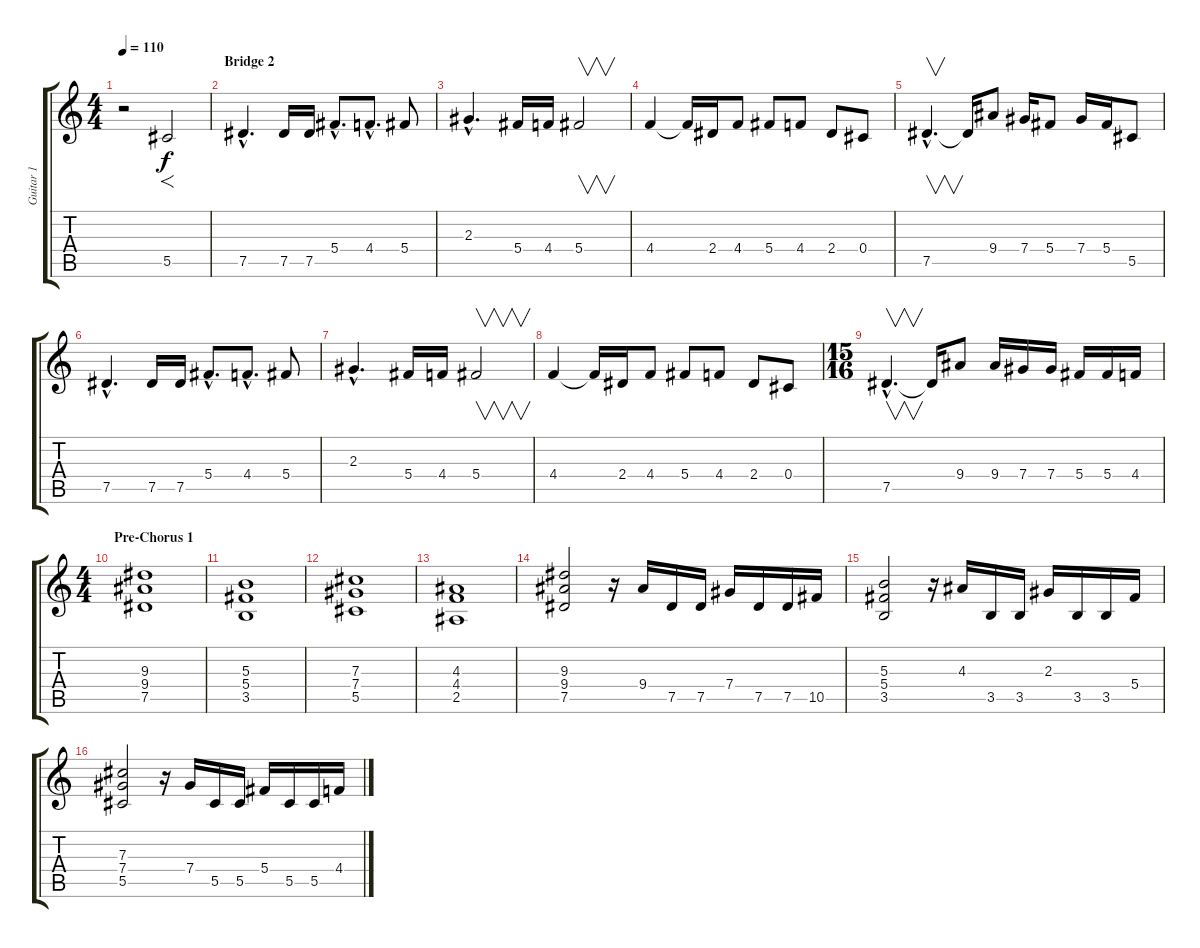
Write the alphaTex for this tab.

\track ("Guitar 1" "Guitar 1") {instrument distortionguitar}
\staff {score tabs}
\tuning (Eb4 Bb3 Gb3 Db3 Ab2 Eb2) {hide}
\ts (4 4)
\tempo 110
\clef g2
\ks c
r.2{dy f} 5.5.2{f} |
\section ("" "Bridge 2")
7.5{hac}.4{d} 7.5.16 7.5.16 5.4{hac}.8{d} 4.4{hac}.8{d} 5.4.8 |
2.3{hac}.4{d} 5.4.16 4.4.16 5.4.2{v} |
4.4.4 4.4{t}.16 2.4.16 4.4.8 5.4.8 4.4.8 2.4.8 0.4.8 |
7.5{hac}.4{v d} 7.5{t}.16 9.4.8 7.4.16 5.4.8 7.4.16 5.4.16 5.5.8 |
7.5{hac}.4{d} 7.5.16 7.5.16 5.4{hac}.8{d} 4.4{hac}.8{d} 5.4.8 |
2.3{hac}.4{d} 5.4.16 4.4.16 5.4.2{v} |
4.4.4 4.4{t}.16 2.4.16 4.4.8 5.4.8 4.4.8 2.4.8 0.4.8 |
\ts (15 16)
7.5{hac}.4{v d} 7.5{t}.16 9.4.8 9.4.16 7.4.16 7.4.16 5.4.16 5.4.16 4.4.16 |
\ts (4 4)
\section ("" "Pre-Chorus 1")
(9.3 9.4 7.5).1 |
(5.3 5.4 3.5).1 |
(7.3 7.4 5.5).1 |
(4.3 4.4 2.5).1 |
(9.3 9.4 7.5).2 r.16 9.4.16 7.5.16 7.5.16 7.4.16 7.5.16 7.5.16 10.5.16 |
(5.3 5.4 3.5).2 r.16 4.3.16 3.5.16 3.5.16 2.3.16 3.5.16 3.5.16 5.4.16 |
(7.3 7.4 5.5).2 r.16 7.4.16 5.5.16 5.5.16 5.4.16 5.5.16 5.5.16 4.4.16
